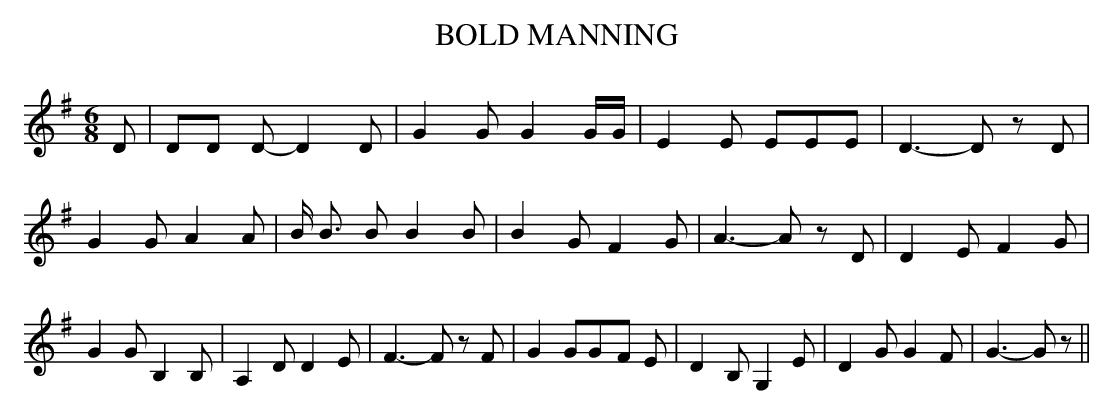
X:1
T:BOLD MANNING
M:6/8
L:1/8
K:G
 D| DD D- D2 D| G2 G G2 G/2G/2| E2 E EEE| D3- D z D| G2 G A2 A| B/2 B3/2 B B2 B|\
 B2 G F2 G| A3- A z D| D2 E F2 G| G2 G B,2 B,| A,2 D D2 E| F3- F z F|\
 G2 GG-F E| D2 B, G,2 E| D2 G G2 F| G3- G z||
